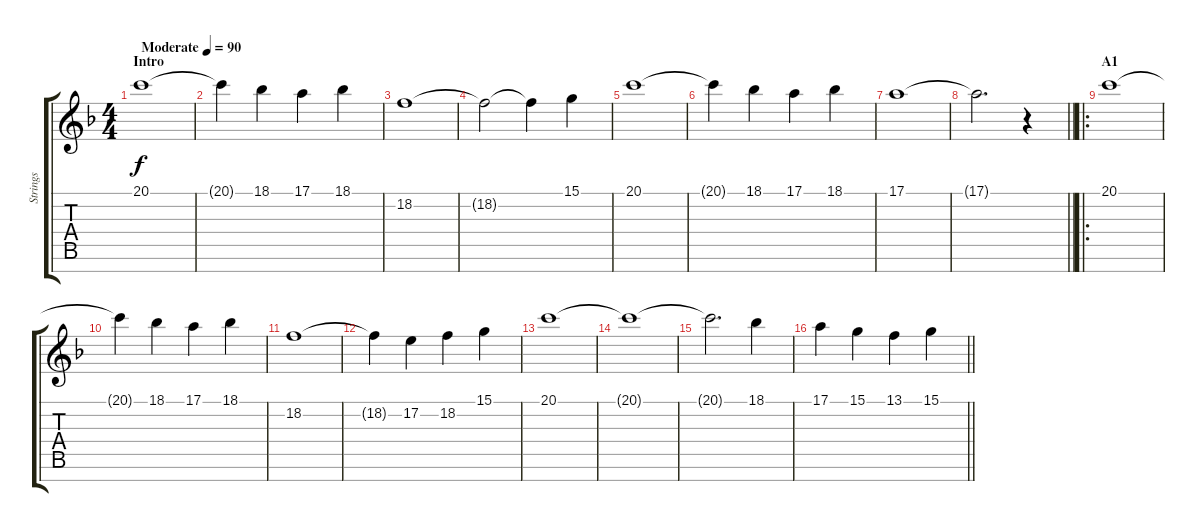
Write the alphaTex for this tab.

\track ("Strings" "Strings") {instrument stringensemble2}
\staff {score tabs}
\tuning (E4 B3 G3 D3 A2 E2 B1) {hide}
\ts (4 4)
\section ("" "Intro")
\tempo (90 "Moderate")
\clef g2
\ks f
20.1.1{dy f instrument stringensemble2} |
20.1{t}.4 18.1.4 17.1.4 18.1.4 |
18.2.1 |
18.2{t}.2 18.2{t}.4 15.1.4 |
20.1.1 |
20.1{t}.4 18.1.4 17.1.4 18.1.4 |
17.1.1{volume 4} |
\barLineRight lightlight
17.1{t}.2{d} r.4 |
\ro
\section ("" "A1")
20.1.1{volume 13} |
20.1{t}.4 18.1.4 17.1.4 18.1.4 |
18.2.1 |
18.2{t}.4 17.2.4 18.2.4 15.1.4 |
20.1.1 |
20.1{t}.1 |
20.1{t}.2{d} 18.1.4 |
\barLineRight lightlight
17.1.4 15.1.4 13.1.4 15.1.4
